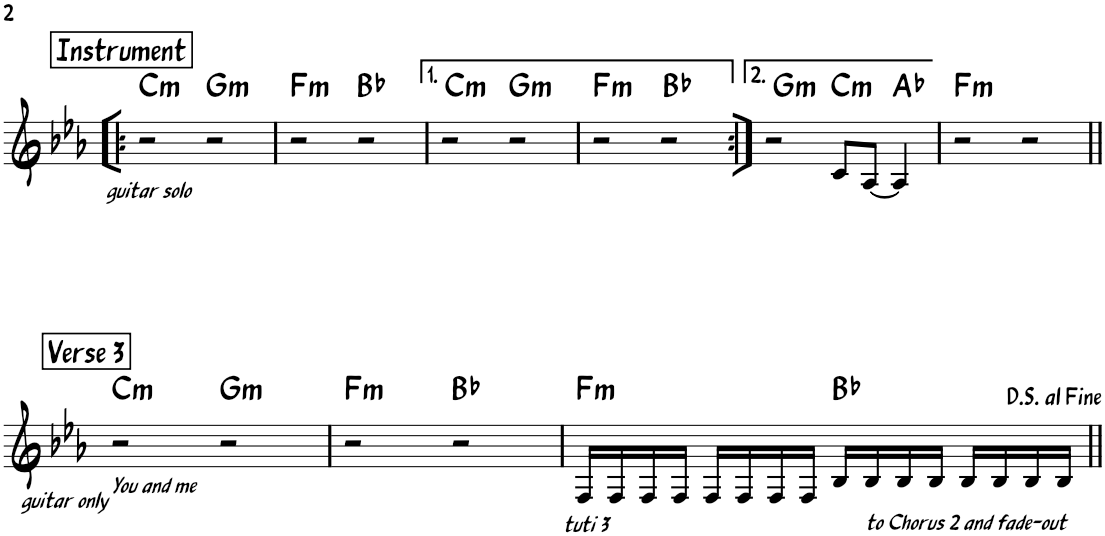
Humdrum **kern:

**kern	**harte
*part1	*part1
*staff1	*
*I"Piano	*
*I'Pno.	*
!!LO:PB:g=z
*clefG2	*
*k[b-e-a-]	*
*M4/4	*
!!LO:REH:place=s1:a:B:rj:fs=14:t=Instrument
=37!|:	=37!|:
!LO:TX:b:i:t=guitar solo	!LO:H:kt=m
2r	C:min
!	!LO:H:kt=m
2r	G:min
=38	=38
!	!LO:H:kt=m
2r	F:min
2r	Bb:maj
=39	=39
!	!LO:H:kt=m
2r	C:min
!	!LO:H:kt=m
2r	G:min
=40	=40
!	!LO:H:kt=m
2r	F:min
2r	Bb:maj
=41:|!	=41:|!
!	!LO:H:kt=m
2r	G:min
!	!LO:H:kt=m
8c/L	C:min
[8A-/J	.
4A-/]	Ab:maj
=42	=42
!	!LO:H:kt=m
2r	F:min
2r	.
!!LO:LB:g=z
!!LO:REH:place=s1:a:B:rj:fs=14:t=Verse 3
=43||	=43||
!LO:TX:b:i:t=guitar only	!
!LO:TX:b:i:t=You and me	!LO:H:kt=m
2r	C:min
!	!LO:H:kt=m
2r	G:min
=44	=44
!	!LO:H:kt=m
2r	F:min
2r	Bb:maj
=45	=45
!LO:TX:b:i:t=tuti 3	!LO:H:kt=m
16F/LL	F:min
16F/	.
16F/	.
16F/JJ	.
16F/LL	.
16F/	.
16F/	.
16F/JJ	.
16B-/LL	Bb:maj
16B-/	.
16B-/	.
16B-/JJ	.
16B-/LL	.
16B-/	.
16B-/	.
!LO:TX:b:i:t=to Chorus 2 and fade-out	!
16B-/JJ	.
=||	=||
*-	*-
